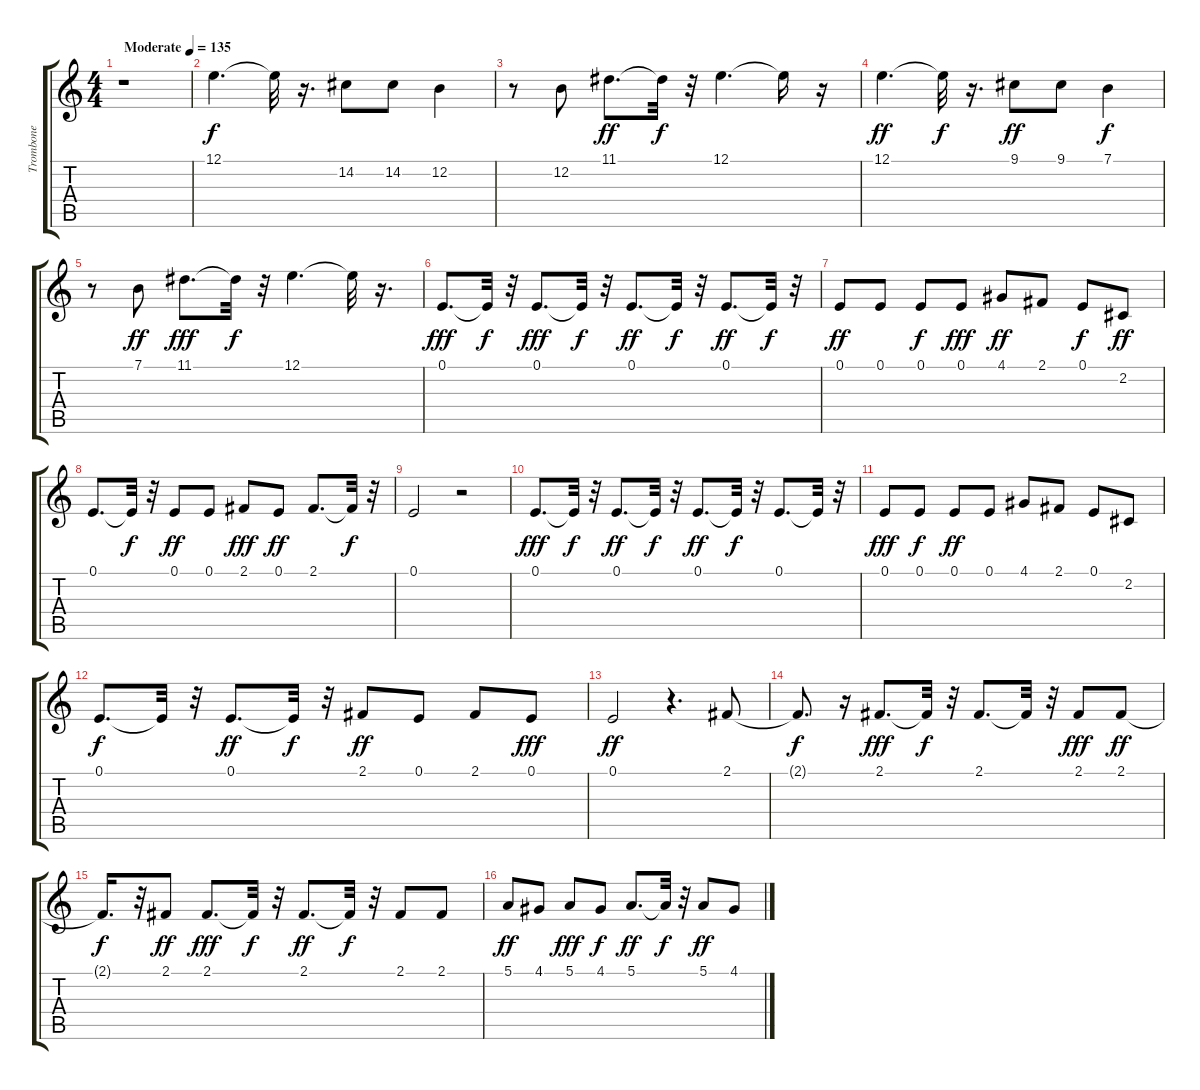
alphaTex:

\track ("Trombone" "Trombone") {instrument trombone}
\staff {score tabs}
\tuning (E4 B3 G3 D3 A2 E2) {hide}
\ts (4 4)
\tempo (135 "Moderate")
\clef g2
\ks c
r.1{dy f instrument trombone} |
12.1.4{d} 12.1{t}.32 r.16{d} 14.2.8 14.2.8 12.2.4 |
r.8 12.2.8 11.1.8{d dy ff} 11.1{t}.32{dy f} r.32 12.1.4{d} 12.1{t}.16 r.16 |
12.1.4{d dy ff} 12.1{t}.32{dy f} r.16{d} 9.1.8{dy ff} 9.1.8 7.1.4{dy f} |
r.8 7.1.8{dy ff} 11.1.8{d dy fff} 11.1{t}.32{dy f} r.32 12.1.4{d} 12.1{t}.32 r.16{d} |
0.1.8{d dy fff} 0.1{t}.32{dy f} r.32 0.1.8{d dy fff} 0.1{t}.32{dy f} r.32 0.1.8{d dy ff} 0.1{t}.32{dy f} r.32 0.1.8{d dy ff} 0.1{t}.32{dy f} r.32 |
0.1.8{dy ff} 0.1.8 0.1.8{dy f} 0.1.8{dy fff} 4.1.8{dy ff} 2.1.8 0.1.8{dy f} 2.2.8{dy ff} |
0.1.8{d} 0.1{t}.32{dy f} r.32 0.1.8{dy ff} 0.1.8 2.1.8{dy fff} 0.1.8{dy ff} 2.1.8{d} 2.1{t}.32{dy f} r.32 |
0.1.2 r.2 |
0.1.8{d dy fff} 0.1{t}.32{dy f} r.32 0.1.8{d dy ff} 0.1{t}.32{dy f} r.32 0.1.8{d dy ff} 0.1{t}.32{dy f} r.32 0.1.8{d} 0.1{t}.32 r.32 |
0.1.8{dy fff} 0.1.8{dy f} 0.1.8{dy ff} 0.1.8 4.1.8 2.1.8 0.1.8 2.2.8 |
0.1.8{d dy f} 0.1{t}.32 r.32 0.1.8{d dy ff} 0.1{t}.32{dy f} r.32 2.1.8{dy ff} 0.1.8 2.1.8 0.1.8{dy fff} |
0.1.2{dy ff} r.4{d} 2.1.8 |
2.1{t}.8{d dy f} r.16 2.1.8{d dy fff} 2.1{t}.32{dy f} r.32 2.1.8{d} 2.1{t}.32 r.32 2.1.8{dy fff} 2.1.8{dy ff} |
2.1{t}.16{d dy f} r.32 2.1.8{dy ff} 2.1.8{d dy fff} 2.1{t}.32{dy f} r.32 2.1.8{d dy ff} 2.1{t}.32{dy f} r.32 2.1.8 2.1.8 |
5.1.8{dy ff} 4.1.8 5.1.8{dy fff} 4.1.8{dy f} 5.1.8{d dy ff} 5.1{t}.32{dy f} r.32 5.1.8{dy ff} 4.1.8
